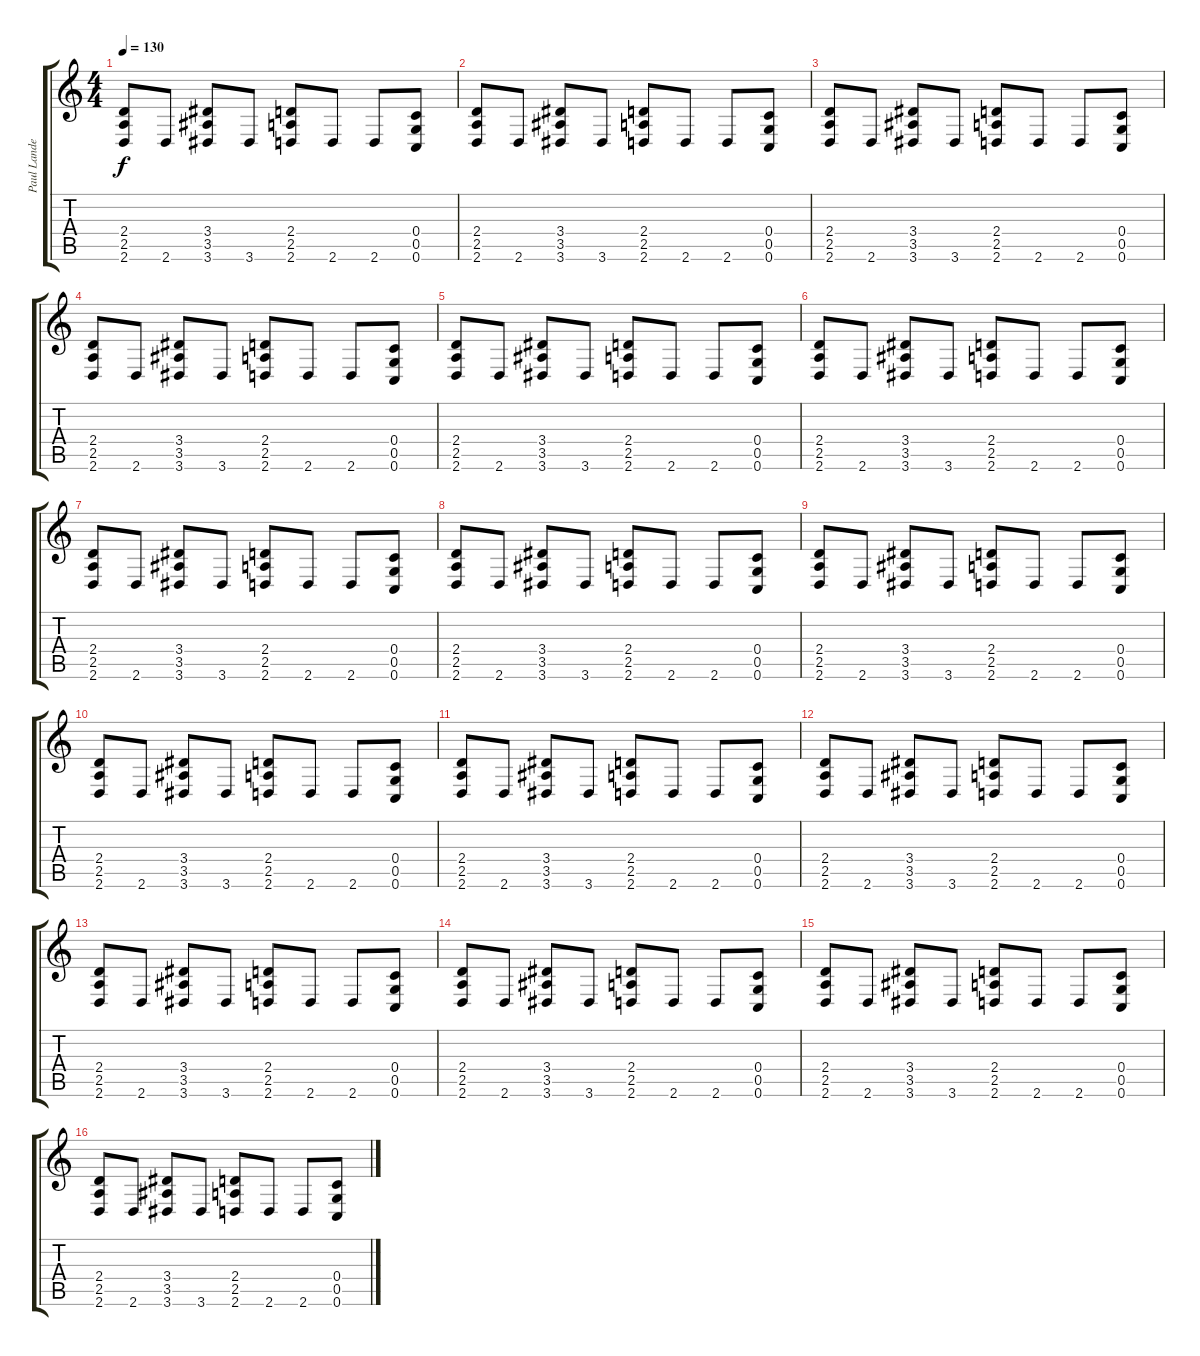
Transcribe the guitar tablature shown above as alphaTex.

\track ("Paul Landers" "Paul Lande") {instrument distortionguitar}
\staff {score tabs}
\tuning (E4 C4 G3 C3 G2 C2) {hide}
\ts (4 4)
\tempo 130
\clef g2
\ks c
(2.4 2.5 2.6).8{dy f} 2.6.8 (3.4 3.5 3.6).8 3.6.8 (2.4 2.5 2.6).8 2.6.8 2.6.8 (0.4 0.5 0.6).8 |
(2.4 2.5 2.6).8 2.6.8 (3.4 3.5 3.6).8 3.6.8 (2.4 2.5 2.6).8 2.6.8 2.6.8 (0.4 0.5 0.6).8 |
(2.4 2.5 2.6).8 2.6.8 (3.4 3.5 3.6).8 3.6.8 (2.4 2.5 2.6).8 2.6.8 2.6.8 (0.4 0.5 0.6).8 |
(2.4 2.5 2.6).8 2.6.8 (3.4 3.5 3.6).8 3.6.8 (2.4 2.5 2.6).8 2.6.8 2.6.8 (0.4 0.5 0.6).8 |
(2.4 2.5 2.6).8 2.6.8 (3.4 3.5 3.6).8 3.6.8 (2.4 2.5 2.6).8 2.6.8 2.6.8 (0.4 0.5 0.6).8 |
(2.4 2.5 2.6).8 2.6.8 (3.4 3.5 3.6).8 3.6.8 (2.4 2.5 2.6).8 2.6.8 2.6.8 (0.4 0.5 0.6).8 |
(2.4 2.5 2.6).8 2.6.8 (3.4 3.5 3.6).8 3.6.8 (2.4 2.5 2.6).8 2.6.8 2.6.8 (0.4 0.5 0.6).8 |
(2.4 2.5 2.6).8 2.6.8 (3.4 3.5 3.6).8 3.6.8 (2.4 2.5 2.6).8 2.6.8 2.6.8 (0.4 0.5 0.6).8 |
(2.4 2.5 2.6).8 2.6.8 (3.4 3.5 3.6).8 3.6.8 (2.4 2.5 2.6).8 2.6.8 2.6.8 (0.4 0.5 0.6).8 |
(2.4 2.5 2.6).8 2.6.8 (3.4 3.5 3.6).8 3.6.8 (2.4 2.5 2.6).8 2.6.8 2.6.8 (0.4 0.5 0.6).8 |
(2.4 2.5 2.6).8 2.6.8 (3.4 3.5 3.6).8 3.6.8 (2.4 2.5 2.6).8 2.6.8 2.6.8 (0.4 0.5 0.6).8 |
(2.4 2.5 2.6).8 2.6.8 (3.4 3.5 3.6).8 3.6.8 (2.4 2.5 2.6).8 2.6.8 2.6.8 (0.4 0.5 0.6).8 |
(2.4 2.5 2.6).8 2.6.8 (3.4 3.5 3.6).8 3.6.8 (2.4 2.5 2.6).8 2.6.8 2.6.8 (0.4 0.5 0.6).8 |
(2.4 2.5 2.6).8 2.6.8 (3.4 3.5 3.6).8 3.6.8 (2.4 2.5 2.6).8 2.6.8 2.6.8 (0.4 0.5 0.6).8 |
(2.4 2.5 2.6).8 2.6.8 (3.4 3.5 3.6).8 3.6.8 (2.4 2.5 2.6).8 2.6.8 2.6.8 (0.4 0.5 0.6).8 |
(2.4 2.5 2.6).8 2.6.8 (3.4 3.5 3.6).8 3.6.8 (2.4 2.5 2.6).8 2.6.8 2.6.8 (0.4 0.5 0.6).8
